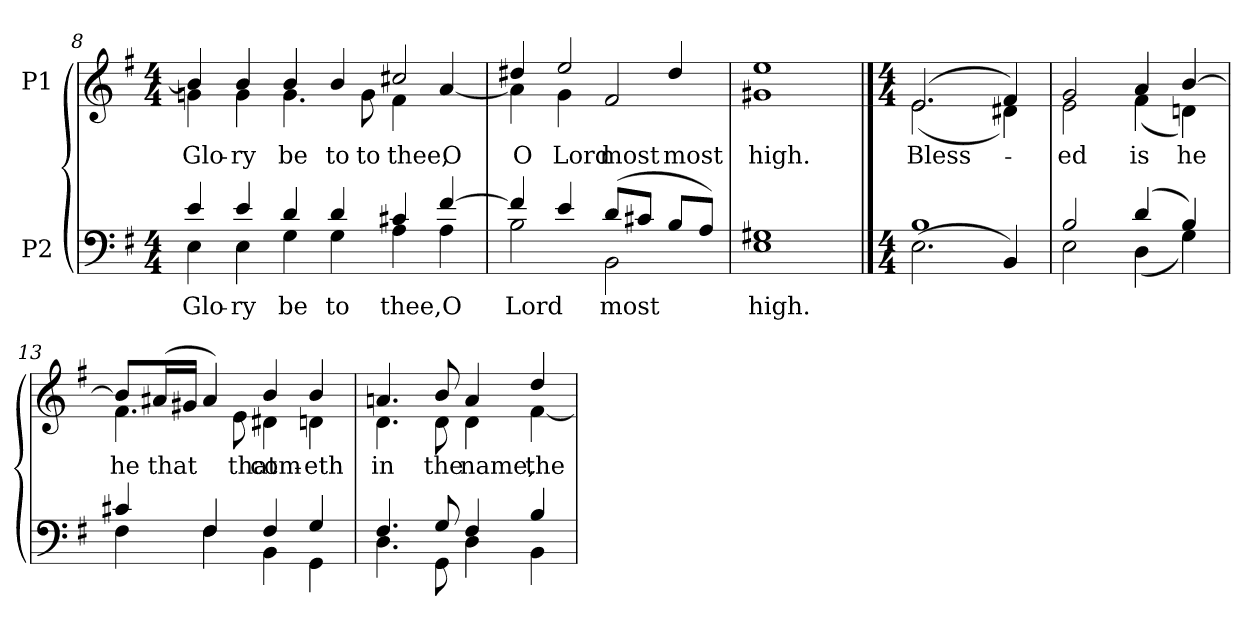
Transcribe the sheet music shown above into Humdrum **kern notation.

**kern	**text	**kern	**text
*part2	*part2	*part1	*part1
*staff2	*staff2	*staff1	*staff1
*I"P2	*	*I"P1	*
*clefF4	*	*clefG2	*
*k[f#]	*	*k[f#]	*
*G:	*	*G:	*
*M4/4	*	*M4/4	*
=8	=8	=8	=8
*^	*	*	*
!	!	!LO:LY:b:color=#000000	!	!
*	*	*	*^	*
!	!	!	!	!	!LO:LY:b:color=#000000
4ei/	4Ei\	Glo-	4bi/]	4gni\	Glo-
!	!	!LO:LY:b:color=#000000	!	!	!
!	!	!	!	!	!LO:LY:a:color=#000000
!	!	!	!	!	!LO:LY:b:color=#000000
4ei/	4Ei\	-ry	4bi/	4gi\	-ry
!	!	!LO:LY:b:color=#000000	!	!	!
!	!	!	!	!	!LO:LY:a:color=#000000
!	!	!	!	!	!LO:LY:b:color=#000000
4di/	4Gi\	be	4bi/	4.gi\	be
!	!	!LO:LY:b:color=#000000	!	!	!
!	!	!	!	!	!LO:LY:a:color=#000000
4di/	4Gi\	to	4bi/	.	to
!	!	!	!	!	!LO:LY:b:color=#000000
.	.	.	.	8gi\	to
!	!	!LO:LY:b:color=#000000	!	!	!
!	!	!	!	!	!LO:LY:a:color=#000000
!	!	!	!	!	!LO:LY:b:color=#000000
4c#Xi/	4Ai\	thee,	2cc#Xi/	4f#i\	thee,
!	!	!LO:LY:b:color=#000000	!	!	!
!	!	!	!	!	!LO:LY:b:color=#000000
[4f#i/	4Ai\	O	.	[4ai/	O
=9	=9	=9	=9	=9	=9
!	!	!LO:LY:b:color=#000000	!	!	!
!	!	!	!	!	!LO:LY:a:color=#000000
4f#i/]	2Bi\	Lord	4dd#Xi/	4ai\]	O
!	!	!	!	!	!LO:LY:a:color=#000000
!	!	!	!	!	!LO:LY:b:color=#000000
4ei/	.	.	2eei/	4gi\	Lord
!	!	!LO:LY:b:color=#000000	!	!	!
!	!	!	!	!	!LO:LY:b:color=#000000
(8di/L	2BBi\	most	.	2f#i/	most
8c#Xi/J	.	.	.	.	.
!	!	!	!	!	!LO:LY:a:color=#000000
8Bi/L	.	.	4dd#i/	.	most
8Ai/J)	.	.	.	.	.
=10	=10	=10	=10	=10	=10
!	!	!LO:LY:b:color=#000000	!	!	!
!	!	!	!	!	!LO:LY:a:color=#000000
!	!	!	!	!	!LO:LY:b:color=#000000
1G#Xi	1Ei	high.	1eei	1g#Xi	high.
!!LO:LB:g=z	!!
==11	==11	==11	==11	==11	==11
*M4/4	*	*	*M4/4	*	*
!	!	!	!	!	!LO:LY:a:color=#000000
!	!	!	!	!	!LO:LY:b:color=#000000
1Bi	(2.Ei\	.	(2.ei/	(2.ei\	Bless-
.	4BBi/)	.	4f#i/)	4d#Xi\)	.
=12	=12	=12	=12	=12	=12
!	!	!	!	!	!LO:LY:a:color=#000000
!	!	!	!	!	!LO:LY:b:color=#000000
2Bi/	2Ei\	.	2gi/	2ei\	-ed
!	!	!	!	!	!LO:LY:a:color=#000000
!	!	!	!	!	!LO:LY:b:color=#000000
(4di/	(4Di\	.	4ai/	(4f#i\	is
!	!	!	!	!	!LO:LY:a:color=#000000
4Bi/)	4Gi\)	.	[4bi/	4dni\)	he
=13	=13	=13	=13	=13	=13
!	!	!	!	!	!LO:LY:b:color=#000000
4c#Xi/	4F#i\	.	8bi/L]	4.f#i\	he
!	!	!	!	!	!LO:LY:a:color=#000000
.	.	.	(16a#Xi/L	.	that
.	.	.	16g#Xi/JJ	.	.
4F#i/	4F#i\	.	4a#i/)	.	.
!	!	!	!	!	!LO:LY:b:color=#000000
.	.	.	.	8ei\	that
!	!	!	!	!	!LO:LY:a:color=#000000
!	!	!	!	!	!LO:LY:b:color=#000000
4F#i/	4BBi\	.	4bi/	4d#Xi\	com-
!	!	!	!	!	!LO:LY:a:color=#000000
!	!	!	!	!	!LO:LY:b:color=#000000
4Gi/	4GGi\	.	4bi/	4dni\	-eth
=14	=14	=14	=14	=14	=14
!	!	!	!	!	!LO:LY:a:color=#000000
!	!	!	!	!	!LO:LY:b:color=#000000
4.F#i/	4.Di\	.	4.ani/	4.di\	in
!	!	!	!	!	!LO:LY:a:color=#000000
!	!	!	!	!	!LO:LY:b:color=#000000
8Gi/	8GGi\	.	8bi/	8di\	the
!	!	!	!	!	!LO:LY:a:color=#000000
!	!	!	!	!	!LO:LY:b:color=#000000
4F#i/	4Di\	.	4ai/	4di\	name,
!	!	!	!	!	!LO:LY:a:color=#000000
!	!	!	!	!	!LO:LY:b:color=#000000
4Bi/	4BBi\	.	4ddi/	[4f#i\	the
*v	*v	*	*	*	*
*	*	*v	*v	*
=	=	=	=
*-	*-	*-	*-
